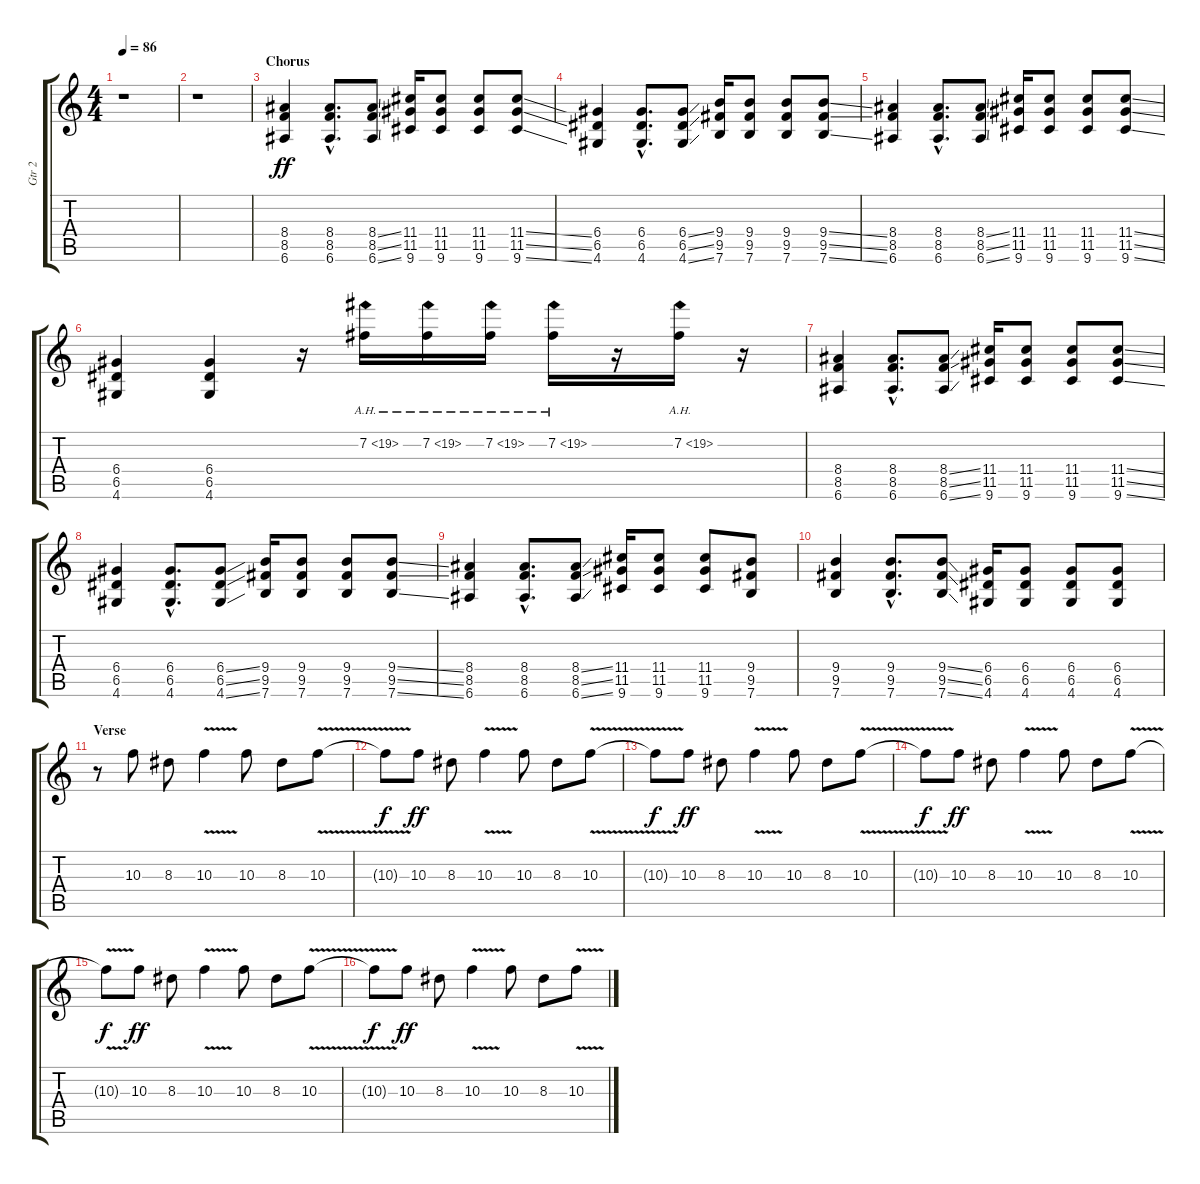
\track ("Gtr 2" "Gtr 2") {instrument overdrivenguitar}
\staff {score tabs}
\tuning (E4 B3 G3 D3 A2 E2) {hide}
\ts (4 4)
\tempo 86
\clef g2
\ks c
r.1{dy f} |
r.1 |
\section ("" "Chorus")
(8.4 8.5 6.6).4{dy ff} (8.4{hac} 8.5{hac} 6.6{hac}).8{d} (8.4{ss} 8.5{ss} 6.6{ss}).8 (11.4 11.5 9.6).16 (11.4 11.5 9.6).8 (11.4 11.5 9.6).8 (11.4{ss} 11.5{ss} 9.6{ss}).8 |
(6.4 6.5 4.6).4 (6.4{hac} 6.5{hac} 4.6{hac}).8{d} (6.4{ss} 6.5{ss} 4.6{ss}).8 (9.4 9.5 7.6).16 (9.4 9.5 7.6).8 (9.4 9.5 7.6).8 (9.4{ss} 9.5{ss} 7.6{ss}).8 |
(8.4 8.5 6.6).4 (8.4{hac} 8.5{hac} 6.6{hac}).8{d} (8.4{ss} 8.5{ss} 6.6{ss}).8 (11.4 11.5 9.6).16 (11.4 11.5 9.6).8 (11.4 11.5 9.6).8 (11.4{ss} 11.5{ss} 9.6{ss}).8 |
(6.4 6.5 4.6).4 (6.4 6.5 4.6).4 r.16 7.2{ah 12}.16 7.2{ah 12}.16 7.2{ah 12}.16 7.2{ah 12}.16 r.16 7.2{ah 12}.16 r.16 |
(8.4 8.5 6.6).4 (8.4{hac} 8.5{hac} 6.6{hac}).8{d} (8.4{ss} 8.5{ss} 6.6{ss}).8 (11.4 11.5 9.6).16 (11.4 11.5 9.6).8 (11.4 11.5 9.6).8 (11.4{ss} 11.5{ss} 9.6{ss}).8 |
(6.4 6.5 4.6).4 (6.4{hac} 6.5{hac} 4.6{hac}).8{d} (6.4{ss} 6.5{ss} 4.6{ss}).8 (9.4 9.5 7.6).16 (9.4 9.5 7.6).8 (9.4 9.5 7.6).8 (9.4{ss} 9.5{ss} 7.6{ss}).8 |
(8.4 8.5 6.6).4 (8.4{hac} 8.5{hac} 6.6{hac}).8{d} (8.4{ss} 8.5{ss} 6.6{ss}).8 (11.4 11.5 9.6).16 (11.4 11.5 9.6).8 (11.4 11.5 9.6).8 (9.4 9.5 7.6).8 |
(9.4 9.5 7.6).4 (9.4{hac} 9.5{hac} 7.6{hac}).8{d} (9.4{ss} 9.5{ss} 7.6{ss}).8 (6.4 6.5 4.6).16 (6.4 6.5 4.6).8 (6.4 6.5 4.6).8 (6.4 6.5 4.6).8 |
\section ("" "Verse")
r.8 10.3.8 8.3.8 10.3{v}.4 10.3.8 8.3.8 10.3{v}.8 |
10.3{t}.8{dy f} 10.3.8{dy ff} 8.3.8 10.3{v}.4 10.3.8 8.3.8 10.3{v}.8 |
10.3{t}.8{dy f} 10.3.8{dy ff} 8.3.8 10.3{v}.4 10.3.8 8.3.8 10.3{v}.8 |
10.3{t}.8{dy f} 10.3.8{dy ff} 8.3.8 10.3{v}.4 10.3.8 8.3.8 10.3{v}.8 |
10.3{t}.8{dy f} 10.3.8{dy ff} 8.3.8 10.3{v}.4 10.3.8 8.3.8 10.3{v}.8 |
10.3{t}.8{dy f} 10.3.8{dy ff} 8.3.8 10.3{v}.4 10.3.8 8.3.8 10.3{v}.8
